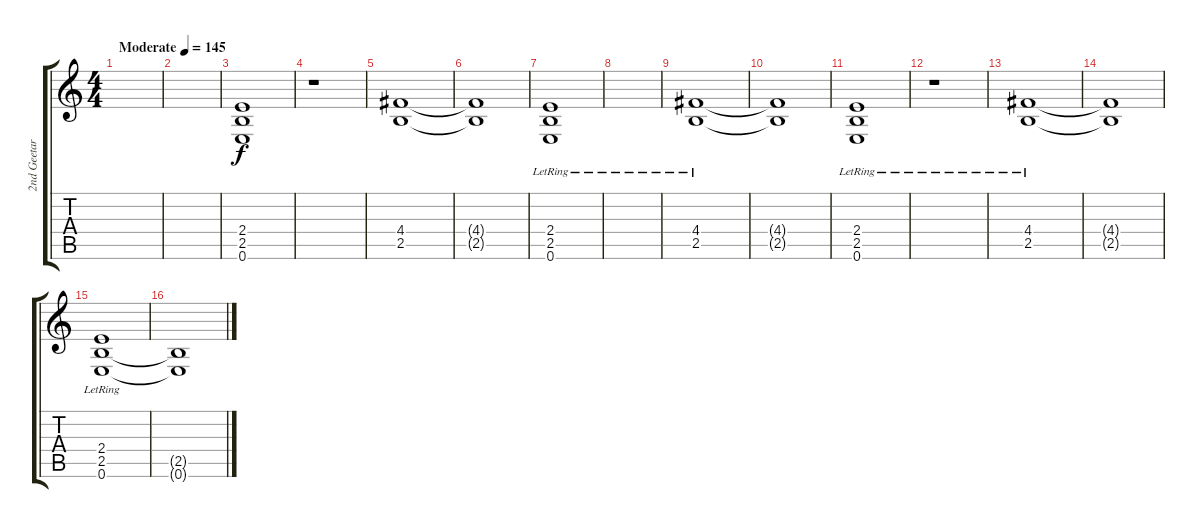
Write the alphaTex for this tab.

\track ("2nd Geetar" "2nd Geetar") {instrument distortionguitar}
\staff {score tabs}
\tuning (E4 B3 G3 D3 A2 E2) {hide}
\ts (4 4)
\tempo (145 "Moderate")
\clef g2
\ks c
|
|
(2.4 2.5 0.6).1 |
r.1 |
(4.4 2.5).1 |
(4.4{t} 2.5{t}).1 |
(2.4{lr} 2.5 0.6).1 |
|
(4.4{lr} 2.5).1 |
(4.4{t} 2.5{t}).1 |
(2.4{lr} 2.5{lr} 0.6{lr}).1 |
r.1 |
(4.4{lr} 2.5).1 |
(4.4{t} 2.5{t}).1 |
(2.4{lr} 2.5{lr} 0.6{lr}).1 |
(2.5{t} 0.6{t}).1
